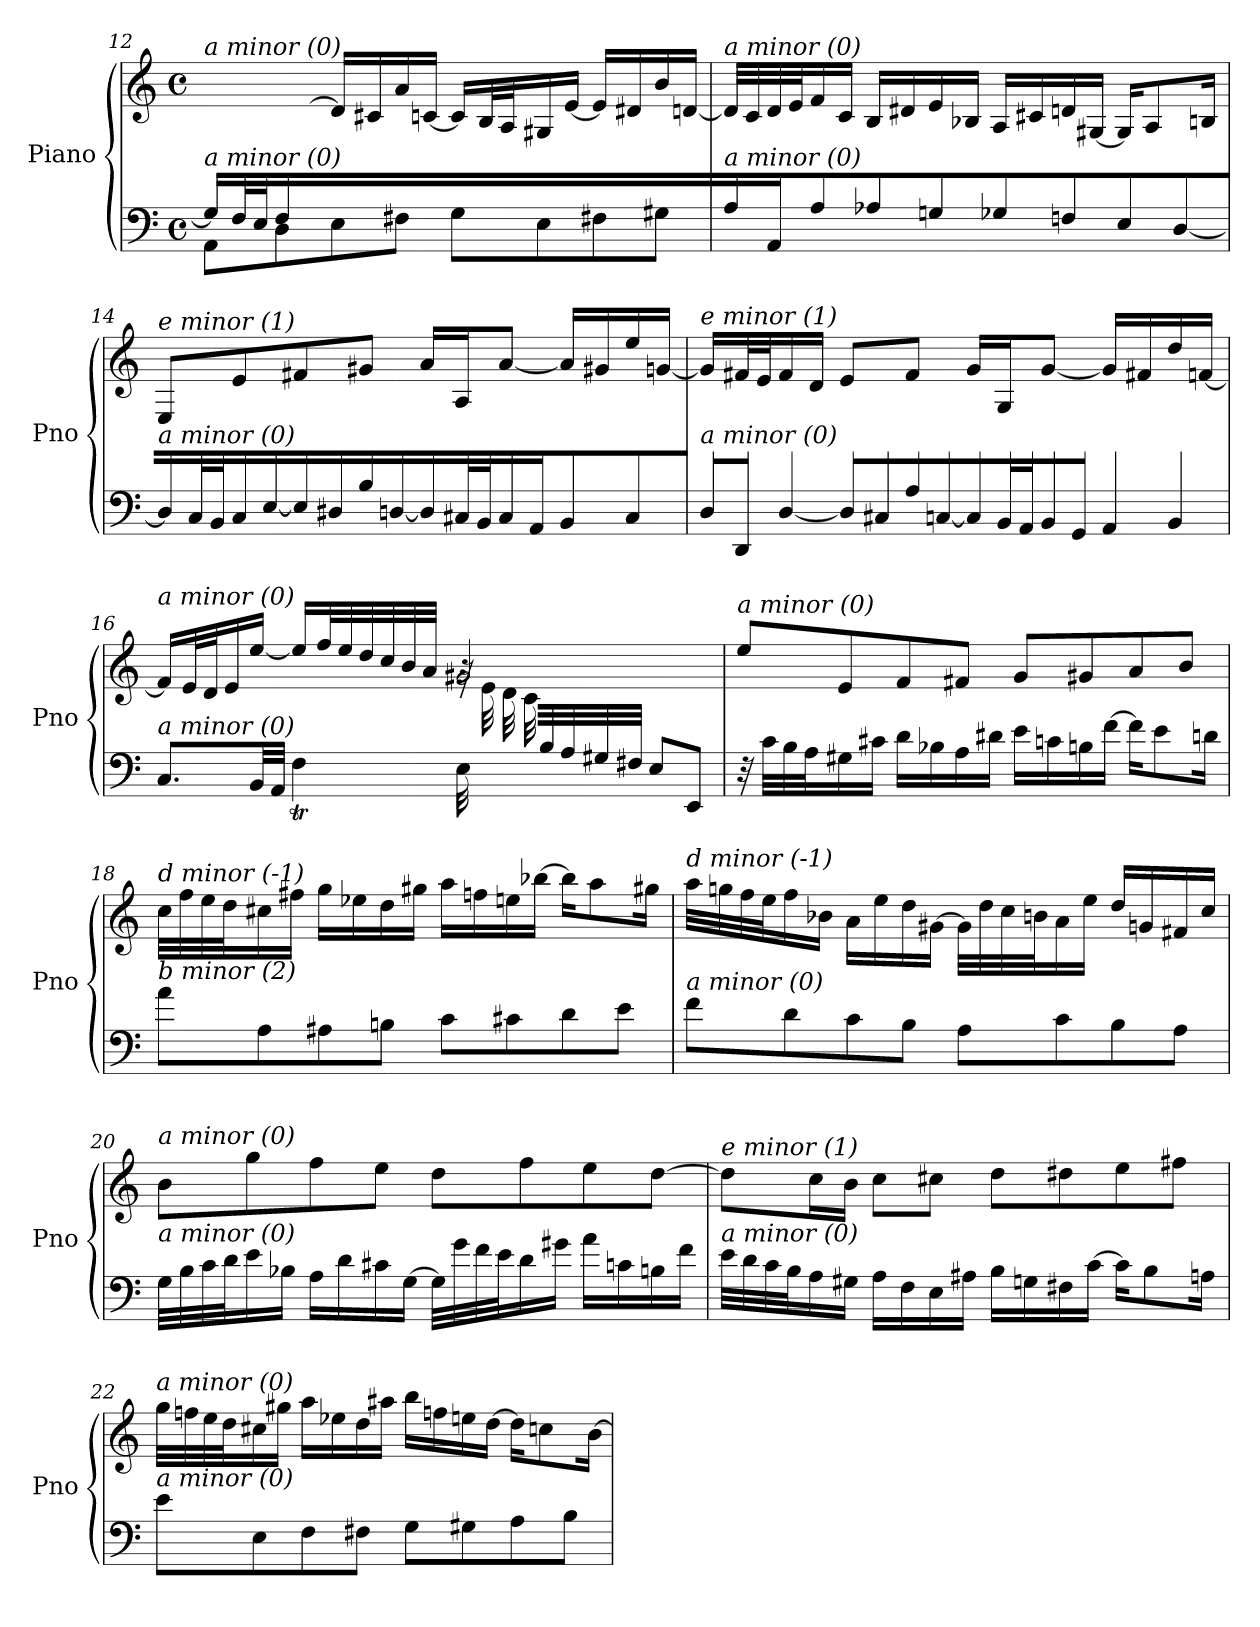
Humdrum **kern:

**kern	**kern
*part1	*part1
*staff2	*staff1
*I"Piano	*
*I'Pno	*
*clefF4	*clefG2
*k[]	*k[]
*M4/4	*M4/4
*met(c)	*met(c)
=12	=12
*^	*
!	!	!LO:TX:i:t=a minor (0)
!LO:TX:i:t=a minor (0)	!	!
16G/LL]	8AA\L	8.ryy
32F/L	.	.
32E/J	.	.
16F/	8D\	.
2ryy	.	[16d\JJ
.	8E\	16d/LL]
.	.	16c#X/
.	8F#X\J	16a/
.	.	[16cn/JJ
.	8G\L	16c/LL]
.	.	32B/L
.	.	32A/J
.	8E\	16G#X/
4ryy	.	[16e/JJ
.	8F#X\	16e/LL]
.	.	16d#X/
.	8G#X\J	16b/
16ryy	.	[16dn/JJ
*v	*v	*
!!LO:LB:g=z
=13	=13
!	!LO:TX:i:t=a minor (0)
!LO:TX:i:t=a minor (0)	!
16A\LL	32d/LLL]
.	32c/
16AA\J	32d/
.	32e/J
8A\J	16f/
.	16c/JJ
8A-Xi\L	16B/LL
.	16d#X/
8Gn\J	16e/
.	16B-Xj/JJ
8G-Xi\L	16A/LL
.	16c#X/
8Fn\	16dn/
.	[16G#X/JJ
8E\	16G#/KL]
.	8A/
[8D\J	.
.	16Bn/Jk
=14	=14
!	!LO:TX:i:t=e minor (1)
!LO:TX:i:t=a minor (0)	!
16D\LL]	8E/L
32C\L	.
32BB\J	.
16C\	8e/
[16E\JJ	.
16E\LL]	8f#X/
16D#X\	.
16B\	8g#X/J
[16Dn\JJ	.
16D/LL]	16a/LL
32C#X/L	16A/J
32BB/J	.
16C#/	[8a/J
16AA/JJ	.
8BB/L	16a/LL]
.	16g#X/
8C#/J	16ee/
.	[16gn/JJ
!!LO:LB:g=z
=15	=15
!	!LO:TX:i:t=e minor (1)
!LO:TX:i:t=a minor (0)	!
16D/LL	16g/LL]
16DD/J	32f#X/L
.	32e/J
[8D/J	16f#/
.	16d/JJ
16D/LL]	8e/L
16C#X/	.
16A/	8f#/J
[16Cn/JJ	.
16C/LL]	16g/LL
32BB/L	16G/J
32AA/J	.
16BB/	[8g/J
16GG/JJ	.
8AA/L	16g/LL]
.	16f#X/
8BB/J	16dd/
.	[16fn/JJ
=16	=16
*^	*^
!	!	!LO:TX:i:t=a minor (0)	!
!LO:TX:i:t=a minor (0)	!	!	!
2ryy	8.C/L	16f/LL]	2ryy
.	.	32e/L	.
.	.	32d/J	.
.	.	16e/	.
.	32BB/LL	[16ee/JJ	.
.	32AA/JJJ	.	.
.	4FT\	16ee/LL]	.
.	.	32ff/L	.
.	.	32ee/	.
.	.	32dd/	.
.	.	32cc/	.
.	.	32b/	.
.	.	32a/JJJ	.
8ryy	32E\	2g#X/	32rg
.	32ryy	.	32e\LLL
.	16ryy	.	32d\
.	.	.	32c\
32B/	8ryy	.	8ryy
32A/	.	.	.
32G#X/	.	.	.
32F#X/JJJ	.	.	.
4ryy	8E/L	.	4ryy
.	8EE/J	.	.
*	*	*v	*v
!!LO:LB:g=z
=17	=17	=17
!	!	!LO:TX:i:t=a minor (0)
!LO:TX:i:t=a minor (0)	!	!
*v	*v	*
32r	8ee\L
32c\LLL	.
32B\	.
32A\J	.
16G#X\	8e/
16c#X\JJ	.
16d\LL	8f/
16B-Xj\	.
16A\	8f#X/J
16d#X\JJ	.
16e\LL	8g/L
16cn\	.
16Bn\	8g#X/
[16f\JJ	.
16f\KL]	8a/
8e\	.
.	8b/J
16dn\Jk	.
=18	=18
!	!LO:TX:i:t=d minor (-1)
!LO:TX:i:t=b minor (2)	!
8a\L	32cc\LLL
.	32ff\
.	32ee\
.	32dd\J
8A\	16cc#X\
.	16ff#X\JJ
8A#XZ\	16gg\LL
.	16ee-Xj\
8Bn\J	16dd\
.	16gg#X\JJ
8c\L	16aa\LL
.	16ffn\
8c#X\	16een\
.	[16bb-X\JJ
8d\	16bb-\KL]
.	8aa\
8e\J	.
.	16gg#X\Jk
!!LO:LB:g=z
=19	=19
!	!LO:TX:i:t=d minor (-1)
!LO:TX:i:t=a minor (0)	!
8f\L	32aa\LLL
.	32ggn\
.	32ff\
.	32ee\J
8d\	16ff\
.	16b-Xj\JJ
8c\	16a\LL
.	16ee\
8B\J	16dd\
.	[16g#X\JJ
8A\L	32g#\LLL]
.	32dd\
.	32cc\
.	32bn\J
8c\	16a\
.	16ee\JJ
8B\	16dd/LL
.	16gn/
8A\J	16f#X/
.	16cc/JJ
=20	=20
!	!LO:TX:i:t=a minor (0)
!LO:TX:i:t=a minor (0)	!
32G\LLL	8b\L
32B\	.
32c\	.
32d\J	.
16e\	8gg\
16B-Xj\JJ	.
16A\LL	8ff\
16d\	.
16c#X\	8ee\J
[16G\JJ	.
32G\LLL]	8dd\L
32g\	.
32f\	.
32e\J	.
16d\	8ff\
16g#X\JJ	.
16a\LL	8ee\
16cn\	.
16Bn\	[8dd\J
16f\JJ	.
!!LO:LB:g=z
=21	=21
!	!LO:TX:i:t=e minor (1)
!LO:TX:i:t=a minor (0)	!
32e\LLL	8dd\L]
32d\	.
32c\	.
32B\J	.
16A\	16cc\L
16G#X\JJ	16b\JJ
16A\LL	8cc\L
16F\	.
16E\	8cc#X\J
16A#X\JJ	.
16B\LL	8dd\L
16Gn\	.
16F#X\	8dd#X\
[16c\JJ	.
16c\KL]	8ee\
8B\	.
.	8ff#X\J
16An\Jk	.
=22	=22
!	!LO:TX:i:t=a minor (0)
!LO:TX:i:t=a minor (0)	!
8e\L	32gg\LLL
.	32ffn\
.	32ee\
.	32dd\J
8E\	16cc#X\
.	16gg#X\JJ
8F\	16aa\LL
.	16ee-Xj\
8F#X\J	16dd\
.	16aa#X\JJ
8G\L	16bb\LL
.	16ffn\
8G#X\	16een\
.	[16dd\JJ
8A\	16dd\KL]
.	8ccn\
8B\J	.
.	[16b\Jk
=	=
*-	*-
